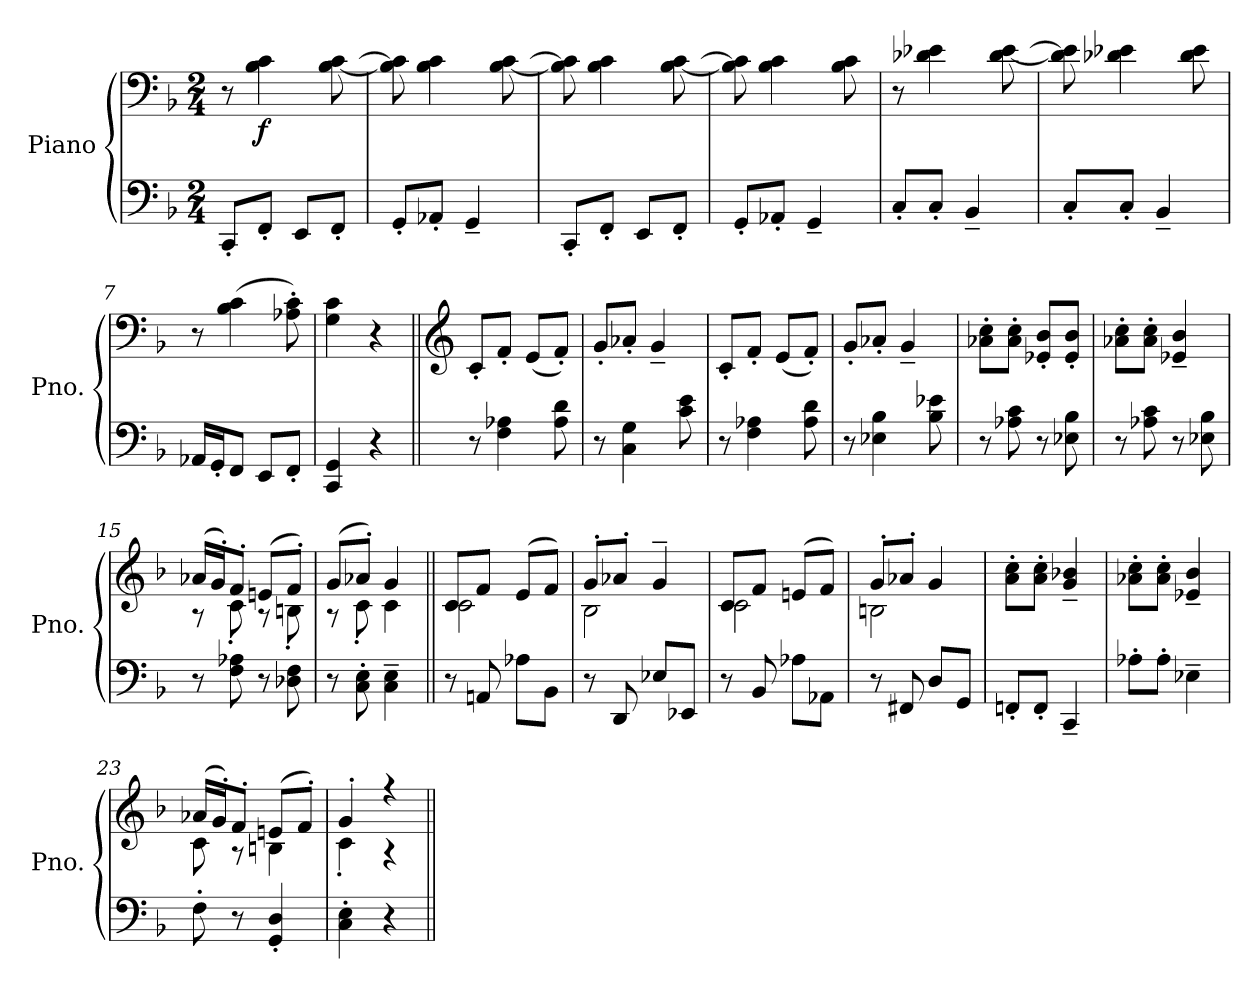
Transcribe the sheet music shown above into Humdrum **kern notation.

**kern	**kern	**dynam
*part1	*part1	*part1
*staff2	*staff1	*staff1/2
*I"Piano	*	*
*I'Pno.	*	*
*clefF4	*clefF4	*
*k[b-]	*k[b-]	*
*M2/4	*M2/4	*
=1	=1	=1
8CC'/L	8r	.
*	*MM160	*
!	!	!LO:DY:b
8FF'/J	4B-\ 4c\	f
8EE/L	.	.
8FF'/J	[8B-\ [8c\	.
=2	=2	=2
8GG'/L	8B-\] 8c\]	.
8AA-X'/J	4B-\ 4c\	.
4GG~/	.	.
.	[8B-\ [8c\	.
=3	=3	=3
8CC'/L	8B-\] 8c\]	.
8FF'/J	4B-\ 4c\	.
8EE/L	.	.
8FF'/J	[8B-\ [8c\	.
=4	=4	=4
8GG'/L	8B-\] 8c\]	.
8AA-X'/J	4B-\ 4c\	.
4GG~/	.	.
.	8B-\ 8c\	.
=5	=5	=5
8C'/L	8r	.
8C'/J	4d-X\ 4e-X\	.
4BB-~/	.	.
.	[8d-\ [8e-\	.
=6	=6	=6
8C'/L	8d-\] 8e-\]	.
8C'/J	4d-X\ 4e-X\	.
4BB-~/	.	.
.	8d-\ 8e-\	.
!!LO:LB:g=z
=7	=7	=7
16AA-X/LL	8r	.
16GG'/J	.	.
8FF/J	(>4B-\ 4c\	.
8EE/L	.	.
8FF'/J	8A-X\' 8c\')	.
=8	=8	=8
4CC/ 4GG/	4G\ 4c\	.
4r	4r	.
=9||	=9||	=9||
*	*clefG2	*
8r	8c'/L	.
4F\ 4A-X\	8f'/J	.
.	(<8e/L	.
8A-\ 8d\	8f'/J)	.
=10	=10	=10
8r	8g'/L	.
4C\ 4G\	8a-X'/J	.
.	4g~/	.
8c\ 8e\	.	.
=11	=11	=11
8r	8c'/L	.
4F\ 4A-X\	8f'/J	.
.	(<8e/L	.
8A-\ 8d\	8f'/J)	.
=12	=12	=12
8r	8g'/L	.
4E-X\ 4B-\	8a-X'/J	.
.	4g~/	.
8B-\ 8e-X\	.	.
!!LO:LB:g=z
=13	=13	=13
8r	8a-X\' 8cc\'L	.
8A-X\ 8c\	8a-\' 8cc\'J	.
8r	8e-X/' 8b-/'L	.
8E-X\ 8B-\	8e-/' 8b-/'J	.
=14	=14	=14
8r	8a-X\' 8cc\'L	.
8A-X\ 8c\	8a-\' 8cc\'J	.
8r	4e-X/~ 4b-/~	.
8E-X\ 8B-\	.	.
=15	=15	=15
*	*^	*
8r	(>16a-X/LL	8r	.
.	16g'/J)	.	.
8F\ 8A-X\	8f'/J	8c'\	.
8r	(>8en/L	8r	.
8D-X\ 8F\	8f'/J)	8Bn'\	.
=16	=16	=16	=16
8r	(>8g/L	8r	.
8C\' 8E\'	8a-X'/J)	8c'\	.
4C\~ 4E\~	4g/	4c\	.
=17||	=17||	=17||	=17||
8r	8c/L	2c\	.
8AAn/	8f/J	.	.
8A-X\L	(>8e/L	.	.
8BB-\J	8f/J)	.	.
=18	=18	=18	=18
8r	8g'/L	2B-\	.
8DD/	8a-X'/J	.	.
8E-X/L	4g~/	.	.
8EE-X/J	.	.	.
!!LO:LB:g=z	!!
=19	=19	=19	=19
8r	8c/L	2c\	.
8BB-/	8f/J	.	.
8A-X\L	(>8en/L	.	.
8AA-X\J	8f/J)	.	.
=20	=20	=20	=20
8r	8g'/L	2Bn\	.
8FF#X/	8a-X'/J	.	.
8D/L	4g/	.	.
8GG/J	.	.	.
*	*v	*v	*
=21	=21	=21
8FFn'/L	8a\' 8cc\'L	.
8FF'/J	8a\' 8cc\'J	.
4CC~/	4g/~ 4b-X/~	.
=22	=22	=22
8A-X'\L	8a-X\' 8cc\'L	.
8A-'\J	8a-\' 8cc\'J	.
4E-X~\	4e-X/~ 4b-/~	.
=23	=23	=23
*	*^	*
8F'\	(>16a-X/LL	8c\	.
.	16g'/J)	.	.
8r	8f'/J	8r	.
4GG/' 4D/'	(>8en/L	4Bn\	.
.	8f'/J)	.	.
=24	=24	=24	=24
4C\' 4E\'	4g'/	4c'\	.
4r	4r	4r	.
*	*v	*v	*
=||	=||	=||
*-	*-	*-
